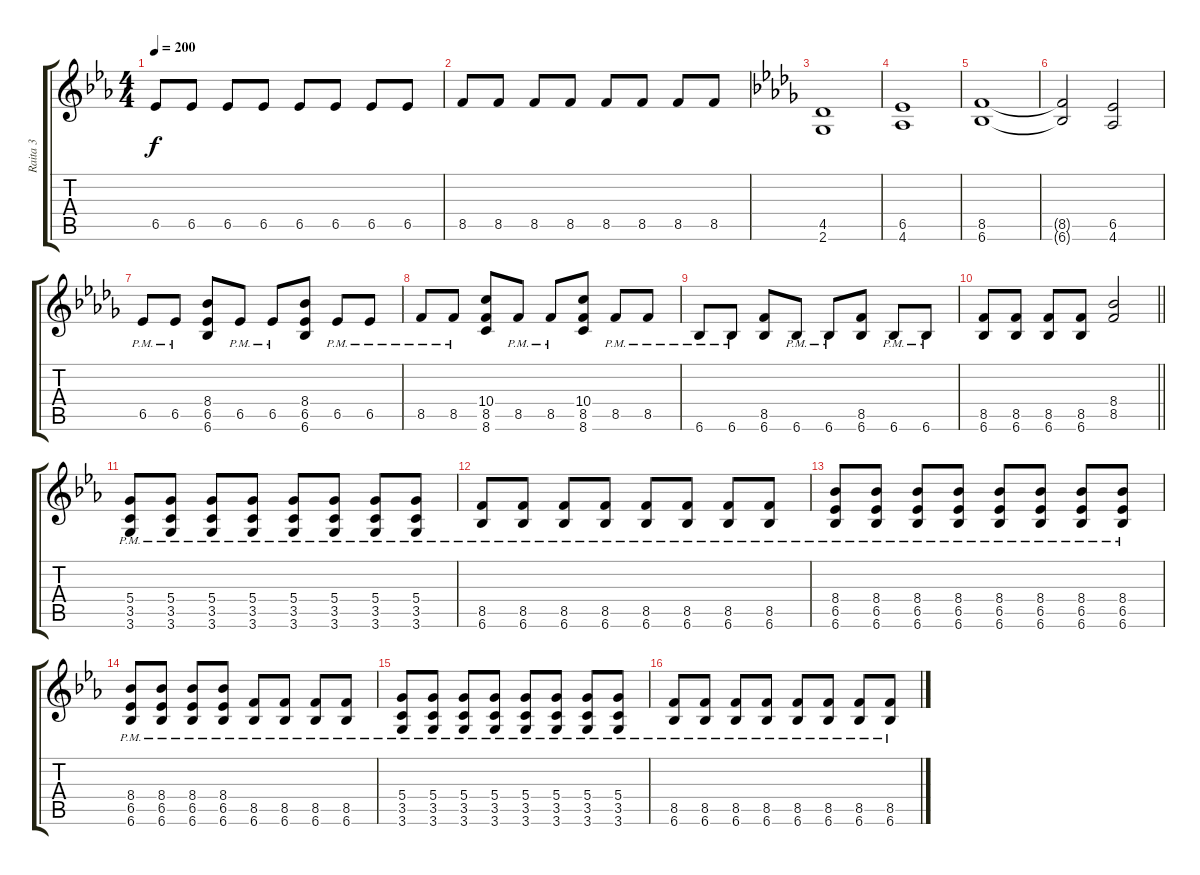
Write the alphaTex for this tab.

\track ("Raita 3" "Raita 3") {instrument distortionguitar}
\staff {score tabs}
\tuning (E4 B3 G3 D3 A2 E2) {hide}
\ts (4 4)
\tempo 200
\clef g2
\ks eb
6.5.8{dy f} 6.5.8 6.5.8 6.5.8 6.5.8 6.5.8 6.5.8 6.5.8 |
8.5.8 8.5.8 8.5.8 8.5.8 8.5.8 8.5.8 8.5.8 8.5.8 |
\ks db
(4.5 2.6).1 |
(6.5 4.6).1 |
(8.5 6.6).1 |
(8.5{t} 6.6{t}).2 (6.5 4.6).2 |
6.5{pm}.8 6.5{pm}.8 (8.4 6.5 6.6).8 6.5{pm}.8 6.5{pm}.8 (8.4 6.5 6.6).8 6.5{pm}.8 6.5{pm}.8 |
8.5{pm}.8 8.5{pm}.8 (10.4 8.5 8.6).8 8.5{pm}.8 8.5{pm}.8 (10.4 8.5 8.6).8 8.5{pm}.8 8.5{pm}.8 |
6.6{pm}.8 6.6{pm}.8 (8.5 6.6).8 6.6{pm}.8 6.6{pm}.8 (8.5 6.6).8 6.6{pm}.8 6.6{pm}.8 |
\barLineRight lightlight
(8.5 6.6).8 (8.5 6.6).8 (8.5 6.6).8 (8.5 6.6).8 (8.4 8.5).2 |
\ks eb
(5.4{pm} 3.5{pm} 3.6{pm}).8 (5.4{pm} 3.5{pm} 3.6{pm}).8 (5.4{pm} 3.5{pm} 3.6{pm}).8 (5.4{pm} 3.5{pm} 3.6{pm}).8 (5.4{pm} 3.5{pm} 3.6{pm}).8 (5.4{pm} 3.5{pm} 3.6{pm}).8 (5.4{pm} 3.5{pm} 3.6{pm}).8 (5.4{pm} 3.5{pm} 3.6{pm}).8 |
(8.5{pm} 6.6{pm}).8 (8.5{pm} 6.6{pm}).8 (8.5{pm} 6.6{pm}).8 (8.5{pm} 6.6{pm}).8 (8.5{pm} 6.6{pm}).8 (8.5{pm} 6.6{pm}).8 (8.5{pm} 6.6{pm}).8 (8.5{pm} 6.6{pm}).8 |
(8.4{pm} 6.5{pm} 6.6{pm}).8 (8.4{pm} 6.5{pm} 6.6{pm}).8 (8.4{pm} 6.5{pm} 6.6{pm}).8 (8.4{pm} 6.5{pm} 6.6{pm}).8 (8.4{pm} 6.5{pm} 6.6{pm}).8 (8.4{pm} 6.5{pm} 6.6{pm}).8 (8.4{pm} 6.5{pm} 6.6{pm}).8 (8.4{pm} 6.5{pm} 6.6{pm}).8 |
(8.4{pm} 6.5{pm} 6.6{pm}).8 (8.4{pm} 6.5{pm} 6.6{pm}).8 (8.4{pm} 6.5{pm} 6.6{pm}).8 (8.4{pm} 6.5{pm} 6.6{pm}).8 (8.5{pm} 6.6{pm}).8 (8.5{pm} 6.6{pm}).8 (8.5{pm} 6.6{pm}).8 (8.5{pm} 6.6{pm}).8 |
(5.4{pm} 3.5{pm} 3.6{pm}).8 (5.4{pm} 3.5{pm} 3.6{pm}).8 (5.4{pm} 3.5{pm} 3.6{pm}).8 (5.4{pm} 3.5{pm} 3.6{pm}).8 (5.4{pm} 3.5{pm} 3.6{pm}).8 (5.4{pm} 3.5{pm} 3.6{pm}).8 (5.4{pm} 3.5{pm} 3.6{pm}).8 (5.4{pm} 3.5{pm} 3.6{pm}).8 |
(8.5{pm} 6.6{pm}).8 (8.5{pm} 6.6{pm}).8 (8.5{pm} 6.6{pm}).8 (8.5{pm} 6.6{pm}).8 (8.5{pm} 6.6{pm}).8 (8.5{pm} 6.6{pm}).8 (8.5{pm} 6.6{pm}).8 (8.5{pm} 6.6{pm}).8
